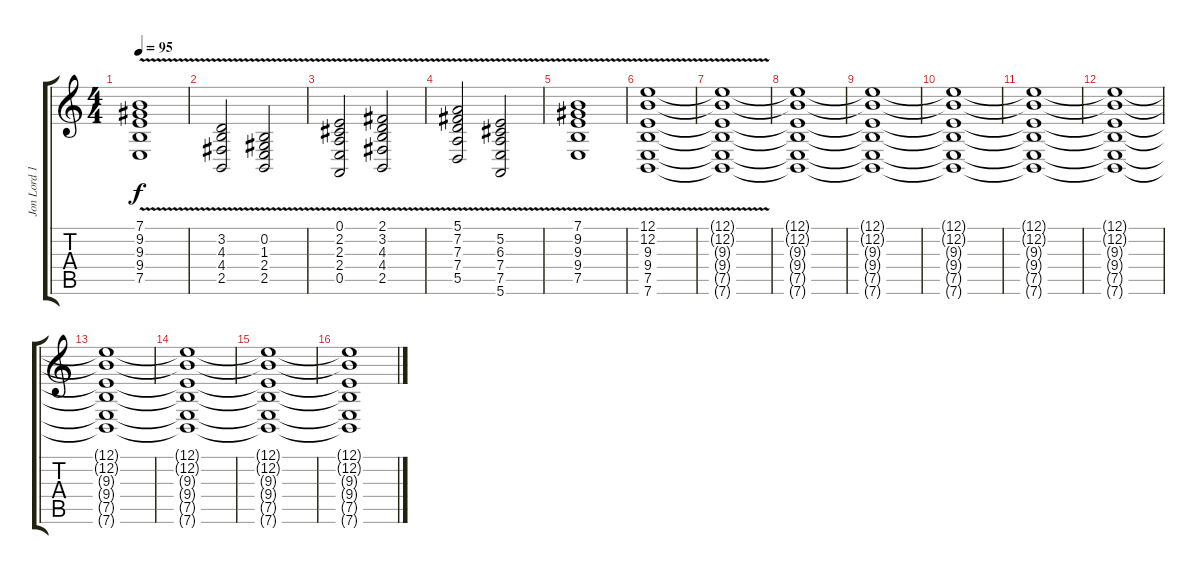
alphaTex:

\track ("Jon Lord 1" "Jon Lord 1") {instrument drawbarorgan}
\staff {score tabs}
\tuning (E4 B3 G3 D3 A2 E2) {hide}
\ts (4 4)
\tempo 95
\clef g2
\ks c
(7.1{v} 9.2{v} 9.3{v} 9.4{v} 7.5{v}).1{dy f} |
(3.2{v} 4.3{v} 4.4{v} 2.5{v}).2 (0.2{v} 1.3{v} 2.4{v} 2.5{v}).2 |
(0.1{v} 2.2{v} 2.3{v} 2.4{v} 0.5{v}).2 (2.1{v} 3.2{v} 4.3{v} 4.4{v} 2.5{v}).2 |
(5.1{v} 7.2{v} 7.3{v} 7.4{v} 5.5{v}).2 (5.2{v} 6.3{v} 7.4{v} 7.5{v} 5.6{v}).2 |
(7.1{v} 9.2{v} 9.3{v} 9.4{v} 7.5{v}).1 |
(12.1{v} 12.2{v} 9.3{v} 9.4{v} 7.5 7.6{v}).1 |
(12.1{t} 12.2{t} 9.3{t} 9.4{t} 7.5{t} 7.6{t}).1 |
(12.1{t} 12.2{t} 9.3{t} 9.4{t} 7.5{t} 7.6{t}).1 |
(12.1{t} 12.2{t} 9.3{t} 9.4{t} 7.5{t} 7.6{t}).1 |
(12.1{t} 12.2{t} 9.3{t} 9.4{t} 7.5{t} 7.6{t}).1 |
(12.1{t} 12.2{t} 9.3{t} 9.4{t} 7.5{t} 7.6{t}).1 |
(12.1{t} 12.2{t} 9.3{t} 9.4{t} 7.5{t} 7.6{t}).1 |
(12.1{t} 12.2{t} 9.3{t} 9.4{t} 7.5{t} 7.6{t}).1 |
(12.1{t} 12.2{t} 9.3{t} 9.4{t} 7.5{t} 7.6{t}).1 |
(12.1{t} 12.2{t} 9.3{t} 9.4{t} 7.5{t} 7.6{t}).1 |
(12.1{t} 12.2{t} 9.3{t} 9.4{t} 7.5{t} 7.6{t}).1
